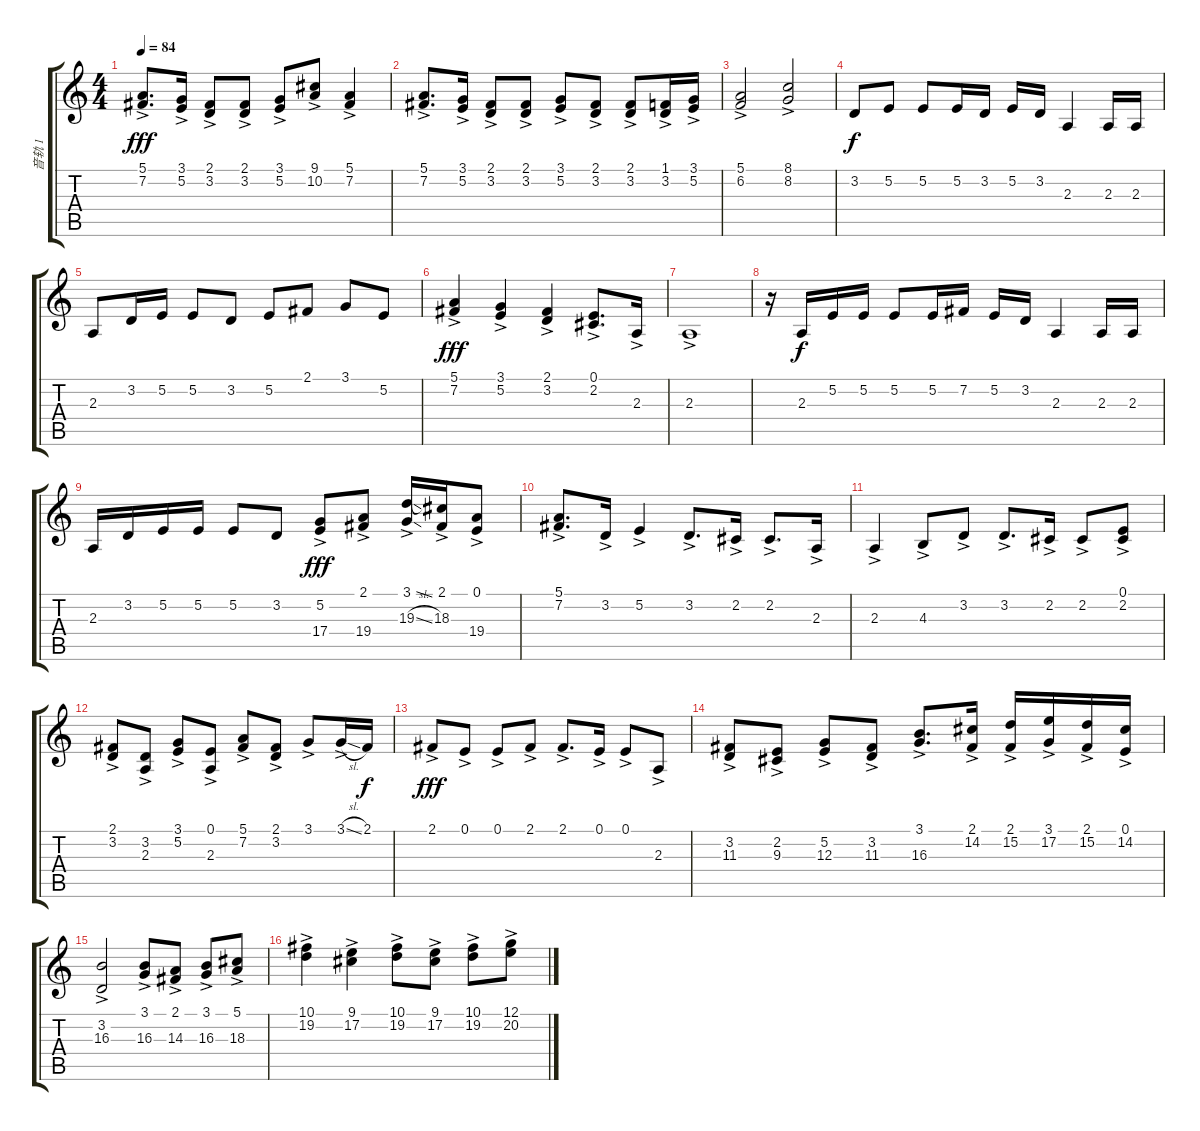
\track ("音轨 1" "音轨 1") {instrument oboe}
\staff {score tabs}
\tuning (E4 B3 G3 D3 A2 E2) {hide}
\ts (4 4)
\tempo 84
\clef g2
\ks c
(5.1 7.2{ac}).8{d dy fff} (3.1 5.2{ac}).16 (2.1 3.2{ac}).8 (2.1 3.2{ac}).8 (3.1 5.2{ac}).8 (9.1 10.2{ac}).8 (5.1 7.2{ac}).4 |
(5.1 7.2{ac}).8{d} (3.1 5.2{ac}).16 (2.1 3.2{ac}).8 (2.1 3.2{ac}).8 (3.1 5.2{ac}).8 (2.1 3.2{ac}).8 (2.1 3.2{ac}).8 (1.1{ac} 3.2).16 (3.1{ac} 5.2).16 |
(5.1 6.2{ac}).2 (8.1 8.2{ac}).2 |
3.2.8{dy f} 5.2.8 5.2.8 5.2.16 3.2.16 5.2.16 3.2.16 2.3.4 2.3.16 2.3.16 |
2.3.8 3.2.16 5.2.16 5.2.8 3.2.8 5.2.8 2.1.8 3.1.8 5.2.8 |
(5.1 7.2{ac}).4{dy fff} (3.1 5.2{ac}).4 (2.1 3.2{ac}).4 (0.1 2.2{ac}).8{d} 2.3{ac}.16 |
2.3{ac}.1 |
r.16 2.3.16{dy f} 5.2.16 5.2.16 5.2.8 5.2.16 7.2.16 5.2.16 3.2.16 2.3.4 2.3.16 2.3.16 |
2.3.16 3.2.16 5.2.16 5.2.16 5.2.8 3.2.8 (5.2{ac} 17.4).8{dy fff} (2.1{ac} 19.4).8 (3.1{sl ac} 19.3{sl}).16 (2.1{ac} 18.3).16 (0.1{ac} 19.4).8 |
(5.1 7.2{ac}).8{d} 3.2{ac}.16 5.2{ac}.4 3.2{ac}.8{d} 2.2{ac}.16 2.2{ac}.8{d} 2.3{ac}.16 |
2.3{ac}.4 4.3{ac}.8 3.2{ac}.8 3.2{ac}.8{d} 2.2{ac}.16 2.2{ac}.8 (0.1 2.2{ac}).8 |
(2.1 3.2{ac}).8 (3.2 2.3{ac}).8 (3.1 5.2{ac}).8 (0.1 2.3{ac}).8 (5.1 7.2{ac}).8 (2.1 3.2{ac}).8 3.1{ac}.8 3.1{sl ac}.16 2.1.16{dy f} |
2.1{ac}.8{dy fff} 0.1{ac}.8 0.1{ac}.8 2.1{ac}.8 2.1{ac}.8{d} 0.1{ac}.16 0.1{ac}.8 2.3{ac}.8 |
(3.2{ac} 11.3).8 (2.2{ac} 9.3).8 (5.2{ac} 12.3).8 (3.2{ac} 11.3).8 (3.1{ac} 16.3).8{d} (2.1{ac} 14.2).16 (2.1{ac} 15.2).16 (3.1{ac} 17.2).16 (2.1{ac} 15.2).16 (0.1{ac} 14.2).16 |
(3.2{ac} 16.3).2 (3.1{ac} 16.3).8 (2.1{ac} 14.3).8 (3.1{ac} 16.3).8 (5.1{ac} 18.3).8 |
(10.1{ac} 19.2).4 (9.1{ac} 17.2).4 (10.1{ac} 19.2).8 (9.1{ac} 17.2).8 (10.1{ac} 19.2).8 (12.1{ac} 20.2).8
